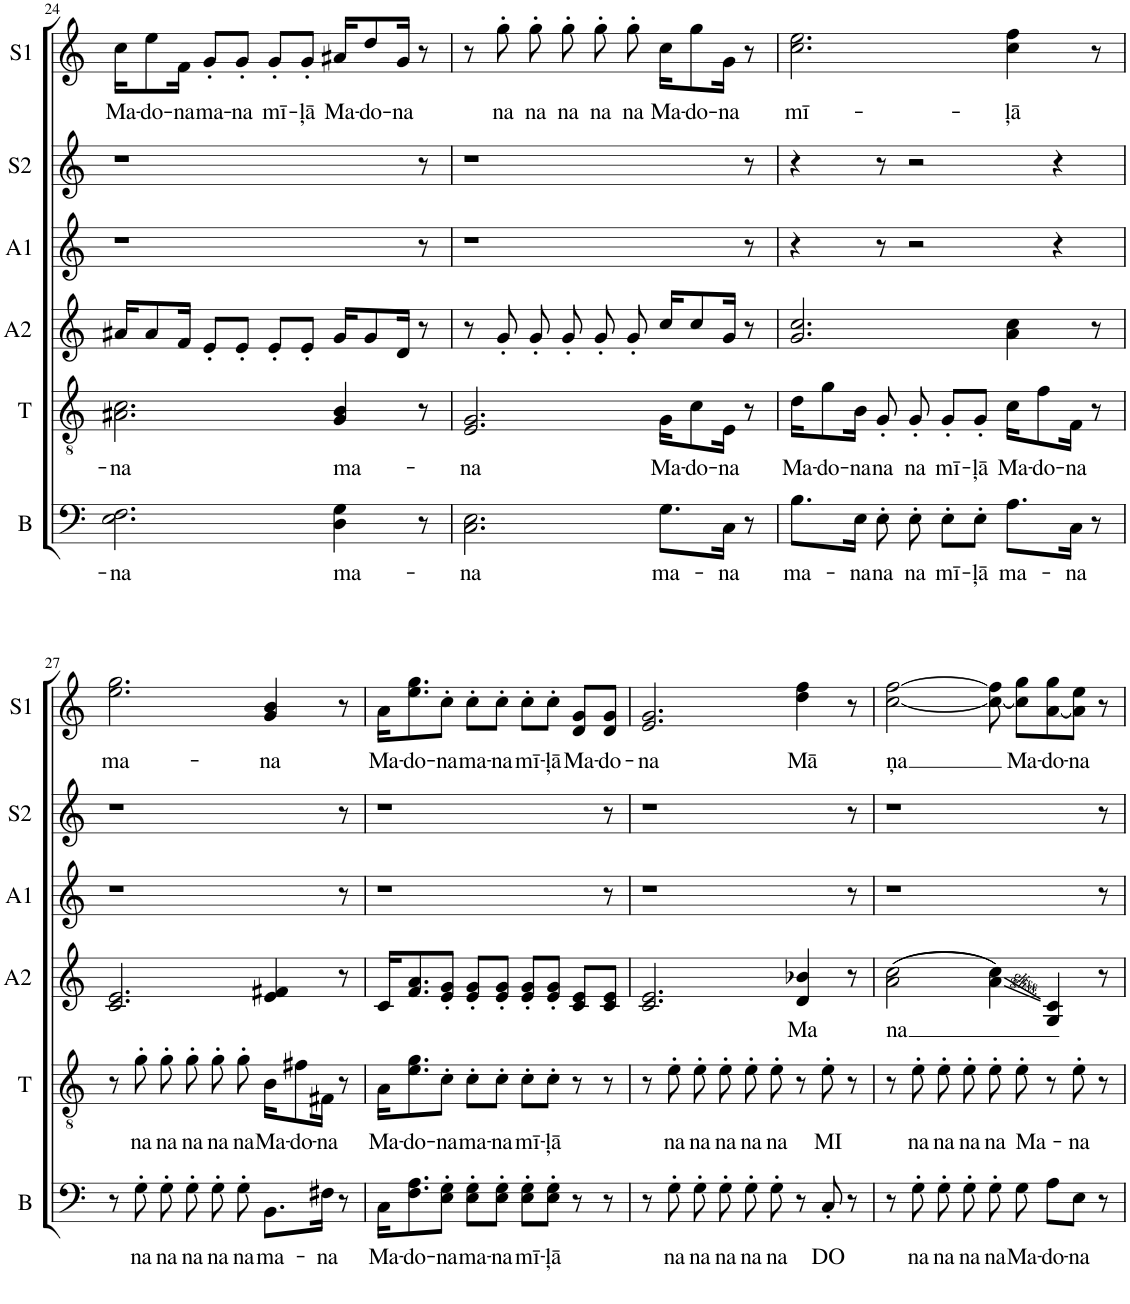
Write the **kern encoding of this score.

**kern	**text	**kern	**text	**kern	**text	**kern	**kern	**kern	**text
*part6	*part6	*part5	*part5	*part4	*part4	*part3	*part2	*part1	*part1
*staff6	*staff6	*staff5	*staff5	*staff4	*staff4	*staff3	*staff2	*staff1	*staff1
*I"B	*	*I"T	*	*I"A2	*	*I"A1	*I"S2	*I"S1	*
*I'B	*	*I'T	*	*I'A2	*	*I'A1	*I'S2	*I'S1	*
!!LO:PB:g=z
*clefF4	*	*clefGv2	*	*clefG2	*	*clefG2	*clefG2	*clefG2	*
*	*	*	*	*Trd1c2	*	*Trd1c2	*	*	*
*k[]	*	*k[]	*	*k[]	*	*k[]	*k[]	*k[]	*
*M9/8	*	*M9/8	*	*M9/8	*	*M9/8	*M9/8	*M9/8	*
=24	=24	=24	=24	=24	=24	=24	=24	=24	=24
!	!LO:LY:b	!	!LO:LY:b	!	!	!	!	!	!LO:LY:b
2.E\ 2.F\	-na	2.A#X\ 2.c\	-na	16a#X/KL	.	1r	1r	16cc\KL	Ma-
!	!	!	!	!	!	!	!	!	!LO:LY:b
.	.	.	.	8a#/	.	.	.	8ee\	-do-
!	!	!	!	!	!	!	!	!	!LO:LY:b
.	.	.	.	16f/Jk	.	.	.	16f\Jk	-na
!	!	!	!	!	!	!	!	!	!LO:LY:b
.	.	.	.	8e'/L	.	.	.	8g'/L	ma-
!	!	!	!	!	!	!	!	!	!LO:LY:b
.	.	.	.	8e'/J	.	.	.	8g'/J	-na
!	!	!	!	!	!	!	!	!	!LO:LY:b
.	.	.	.	8e'/L	.	.	.	8g'/L	mī-
!	!	!	!	!	!	!	!	!	!LO:LY:b
.	.	.	.	8e'/J	.	.	.	8g'/J	-ļā
!	!LO:LY:b	!	!LO:LY:b	!	!	!	!	!	!LO:LY:b
4D\ 4G\	ma-	4G/ 4B/	ma-	16g/KL	.	.	.	16a#X/KL	Ma-
!	!	!	!	!	!	!	!	!	!LO:LY:b
.	.	.	.	8g/	.	.	.	8dd/	-do-
!	!	!	!	!	!	!	!	!	!LO:LY:b
.	.	.	.	16d/Jk	.	.	.	16g/Jk	-na
8r	.	8r	.	8r	.	8r	8r	8r	.
=25	=25	=25	=25	=25	=25	=25	=25	=25	=25
!	!LO:LY:b	!	!LO:LY:b	!	!	!	!	!	!
2.C\ 2.E\	-na	2.E/ 2.G/	-na	8r	.	1r	1r	8r	.
!	!	!	!	!	!	!	!	!	!LO:LY:b
.	.	.	.	8g'/	.	.	.	8gg'\	na
!	!	!	!	!	!	!	!	!	!LO:LY:b
.	.	.	.	8g'/	.	.	.	8gg'\	na
!	!	!	!	!	!	!	!	!	!LO:LY:b
.	.	.	.	8g'/	.	.	.	8gg'\	na
!	!	!	!	!	!	!	!	!	!LO:LY:b
.	.	.	.	8g'/	.	.	.	8gg'\	na
!	!	!	!	!	!	!	!	!	!LO:LY:b
.	.	.	.	8g'/	.	.	.	8gg'\	na
!	!LO:LY:b	!	!LO:LY:b	!	!	!	!	!	!LO:LY:b
8.G\L	ma-	16G\KL	Ma-	16cc/KL	.	.	.	16cc\KL	Ma-
!	!	!	!LO:LY:b	!	!	!	!	!	!LO:LY:b
.	.	8c\	-do-	8cc/	.	.	.	8gg\	-do-
!	!LO:LY:b	!	!LO:LY:b	!	!	!	!	!	!LO:LY:b
16C\Jk	-na	16E\Jk	-na	16g/Jk	.	.	.	16g\Jk	-na
8r	.	8r	.	8r	.	8r	8r	8r	.
=26	=26	=26	=26	=26	=26	=26	=26	=26	=26
!	!LO:LY:b	!	!LO:LY:b	!	!	!	!	!	!LO:LY:b
8.B\L	ma-	16d\KL	Ma-	2.g/ 2.cc/	.	4r	4r	2.cc\ 2.ee\	mī-
!	!	!	!LO:LY:b	!	!	!	!	!	!
.	.	8g\	-do-	.	.	.	.	.	.
!	!LO:LY:b	!	!LO:LY:b	!	!	!	!	!	!
16E\Jk	-na	16B\Jk	-na	.	.	.	.	.	.
!	!LO:LY:b	!	!LO:LY:b	!	!	!	!	!	!
8E'\	na	8G'/	na	.	.	8r	8r	.	.
!	!LO:LY:b	!	!LO:LY:b	!	!	!	!	!	!
8E'\	na	8G'/	na	.	.	2r	2r	.	.
!	!LO:LY:b	!	!LO:LY:b	!	!	!	!	!	!
8E'\L	mī-	8G'/L	mī-	.	.	.	.	.	.
!	!LO:LY:b	!	!LO:LY:b	!	!	!	!	!	!
8E'\J	-ļā	8G'/J	-ļā	.	.	.	.	.	.
!	!LO:LY:b	!	!LO:LY:b	!	!	!	!	!	!LO:LY:b
8.A\L	ma-	16c\KL	Ma-	4a\ 4cc\	.	.	.	4cc\ 4ff\	-ļā
!	!	!	!LO:LY:b	!	!	!	!	!	!
.	.	8f\	-do-	.	.	.	.	.	.
.	.	.	.	.	.	4r	4r	.	.
!	!LO:LY:b	!	!LO:LY:b	!	!	!	!	!	!
16C\Jk	-na	16F\Jk	-na	.	.	.	.	.	.
8r	.	8r	.	8r	.	.	.	8r	.
!!LO:LB:g=z
=27	=27	=27	=27	=27	=27	=27	=27	=27	=27
!	!	!	!	!	!	!	!	!	!LO:LY:b
8r	.	8r	.	2.c/ 2.e/	.	1r	1r	2.ee\ 2.gg\	ma-
!	!LO:LY:b	!	!LO:LY:b	!	!	!	!	!	!
8G'\	na	8g'\	na	.	.	.	.	.	.
!	!LO:LY:b	!	!LO:LY:b	!	!	!	!	!	!
8G'\	na	8g'\	na	.	.	.	.	.	.
!	!LO:LY:b	!	!LO:LY:b	!	!	!	!	!	!
8G'\	na	8g'\	na	.	.	.	.	.	.
!	!LO:LY:b	!	!LO:LY:b	!	!	!	!	!	!
8G'\	na	8g'\	na	.	.	.	.	.	.
!	!LO:LY:b	!	!LO:LY:b	!	!	!	!	!	!
8G'\	na	8g'\	na	.	.	.	.	.	.
!	!LO:LY:b	!	!LO:LY:b	!	!	!	!	!	!LO:LY:b
8.BB\L	ma-	16B\KL	Ma-	4e/ 4f#X/	.	.	.	4g/ 4b/	-na
!	!	!	!LO:LY:b	!	!	!	!	!	!
.	.	8f#X\	-do-	.	.	.	.	.	.
!	!LO:LY:b	!	!LO:LY:b	!	!	!	!	!	!
16F#X\Jk	-na	16F#X\Jk	-na	.	.	.	.	.	.
8r	.	8r	.	8r	.	8r	8r	8r	.
=28	=28	=28	=28	=28	=28	=28	=28	=28	=28
!	!LO:LY:b	!	!LO:LY:b	!	!	!	!	!	!LO:LY:b
16C\KL	Ma-	16A\KL	Ma-	16c/KL	.	1r	1r	16a\KL	Ma-
!	!LO:LY:b	!	!LO:LY:b	!	!	!	!	!	!LO:LY:b
8.F\ 8.A\	-do-	8.e\ 8.g\	-do-	8.f/ 8.a/	.	.	.	8.ee\ 8.gg\	-do-
!	!LO:LY:b	!	!LO:LY:b	!	!	!	!	!	!LO:LY:b
8E\' 8G\'J	-na	8c'\J	-na	8e/' 8g/'J	.	.	.	8cc'\J	-na
!	!LO:LY:b	!	!LO:LY:b	!	!	!	!	!	!LO:LY:b
8E\' 8G\'L	ma-	8c'\L	ma-	8e/' 8g/'L	.	.	.	8cc'\L	ma-
!	!LO:LY:b	!	!LO:LY:b	!	!	!	!	!	!LO:LY:b
8E\' 8G\'J	-na	8c'\J	-na	8e/' 8g/'J	.	.	.	8cc'\J	-na
!	!LO:LY:b	!	!LO:LY:b	!	!	!	!	!	!LO:LY:b
8E\' 8G\'L	mī-	8c'\L	mī-	8e/' 8g/'L	.	.	.	8cc'\L	mī-
!	!LO:LY:b	!	!LO:LY:b	!	!	!	!	!	!LO:LY:b
8E\' 8G\'J	-ļā	8c'\J	-ļā	8e/' 8g/'J	.	.	.	8cc'\J	-ļā
!	!	!	!	!	!	!	!	!	!LO:LY:b
8r	.	8r	.	8c/ 8e/L	.	.	.	8d/ 8g/L	Ma-
!	!	!	!	!	!	!	!	!	!LO:LY:b
8r	.	8r	.	8c/ 8e/J	.	8r	8r	8d/ 8g/J	-do-
=29	=29	=29	=29	=29	=29	=29	=29	=29	=29
!	!	!	!	!	!	!	!	!	!LO:LY:b
8r	.	8r	.	2.c/ 2.e/	.	1r	1r	2.e/ 2.g/	-na
!	!LO:LY:b	!	!LO:LY:b	!	!	!	!	!	!
8G'\	na	8e'\	na	.	.	.	.	.	.
!	!LO:LY:b	!	!LO:LY:b	!	!	!	!	!	!
8G'\	na	8e'\	na	.	.	.	.	.	.
!	!LO:LY:b	!	!LO:LY:b	!	!	!	!	!	!
8G'\	na	8e'\	na	.	.	.	.	.	.
!	!LO:LY:b	!	!LO:LY:b	!	!	!	!	!	!
8G'\	na	8e'\	na	.	.	.	.	.	.
!	!LO:LY:b	!	!LO:LY:b	!	!	!	!	!	!
8G'\	na	8e'\	na	.	.	.	.	.	.
!	!	!	!	!	!LO:LY:b	!	!	!	!LO:LY:b
8r	.	8r	.	4d/ 4b-X/	Ma	.	.	4dd\ 4ff\	Mā
!	!LO:LY:b	!	!LO:LY:b	!	!	!	!	!	!
8C'/	DO	8e'\	MI	.	.	.	.	.	.
8r	.	8r	.	8r	.	8r	8r	8r	.
=30	=30	=30	=30	=30	=30	=30	=30	=30	=30
!	!	!	!	!	!LO:LY:b	!	!	!	!LO:LY:b
8r	.	8r	.	((2a\ 2cc\	na	1r	1r	[2cc\ [2ff\	ņa
!	!LO:LY:b	!	!LO:LY:b	!	!	!	!	!	!
8G'\	na	8e'\	na	.	.	.	.	.	.
!	!LO:LY:b	!	!LO:LY:b	!	!	!	!	!	!
8G'\	na	8e'\	na	.	.	.	.	.	.
!	!LO:LY:b	!	!LO:LY:b	!	!	!	!	!	!
8G'\	na	8e'\	na	.	.	.	.	.	.
!	!LO:LY:b	!	!LO:LY:b	!	!	!	!	!	!
8G'\	na	8e'\	na	4a\ 4cc\))	.	.	.	8cc\_ 8ff\]	.
!	!LO:LY:b	!	!LO:LY:b	!	!	!	!	!	!LO:LY:b
8G\	Ma-	8e'\	Ma-	.	.	.	.	8cc\] 8gg\L	Ma-
!	!LO:LY:b	!	!	!	!	!	!	!	!LO:LY:b
8A\L	-do-	8r	.	4G/ 4c/	.	.	.	[8a\ 8gg\	-do-
!	!LO:LY:b	!	!LO:LY:b	!	!	!	!	!	!LO:LY:b
8E\J	-na	8e'\	-na	.	.	.	.	8a\] 8ee\J	-na
8r	.	8r	.	8r	.	8r	8r	8r	.
=	=	=	=	=	=	=	=	=	=
*-	*-	*-	*-	*-	*-	*-	*-	*-	*-
